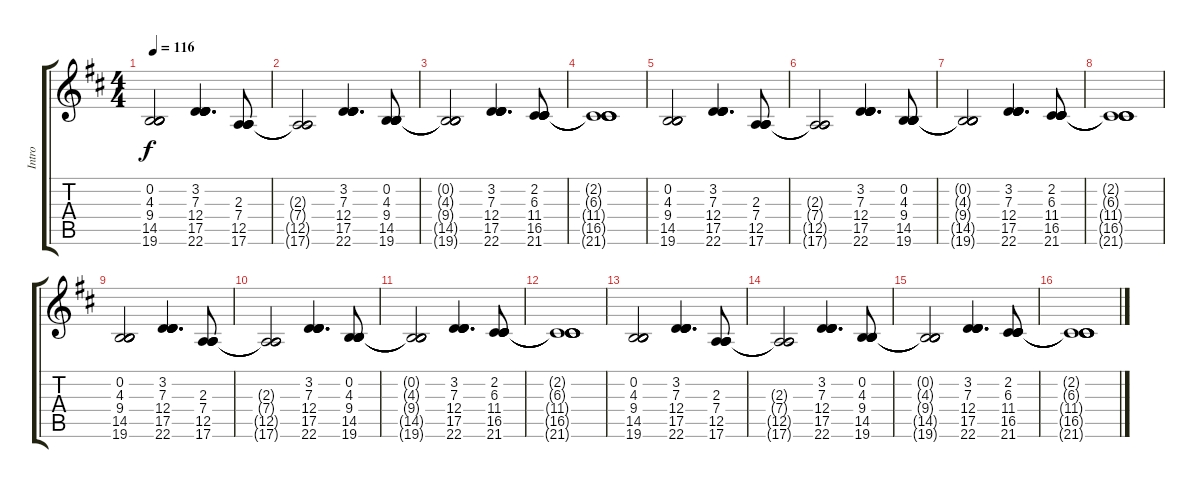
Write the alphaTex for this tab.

\track ("Intro" "Intro") {mute instrument stringensemble1}
\staff {score tabs}
\tuning (E4 B3 G3 D3 A2 E2) {hide}
\ts (4 4)
\tempo 116
\clef g2
\ks d
(0.2 4.3 9.4 14.5 19.6).2{dy f instrument stringensemble1} (3.2 7.3 12.4 17.5 22.6).4{d} (2.3 7.4 12.5 17.6).8 |
(2.3{t} 7.4{t} 12.5{t} 17.6{t}).2 (3.2 7.3 12.4 17.5 22.6).4{d} (0.2 4.3 9.4 14.5 19.6).8 |
(0.2{t} 4.3{t} 9.4{t} 14.5{t} 19.6{t}).2 (3.2 7.3 12.4 17.5 22.6).4{d} (2.2 6.3 11.4 16.5 21.6).8 |
(2.2{t} 6.3{t} 11.4{t} 16.5{t} 21.6{t}).1 |
(0.2 4.3 9.4 14.5 19.6).2 (3.2 7.3 12.4 17.5 22.6).4{d} (2.3 7.4 12.5 17.6).8 |
(2.3{t} 7.4{t} 12.5{t} 17.6{t}).2 (3.2 7.3 12.4 17.5 22.6).4{d} (0.2 4.3 9.4 14.5 19.6).8 |
(0.2{t} 4.3{t} 9.4{t} 14.5{t} 19.6{t}).2 (3.2 7.3 12.4 17.5 22.6).4{d} (2.2 6.3 11.4 16.5 21.6).8 |
(2.2{t} 6.3{t} 11.4{t} 16.5{t} 21.6{t}).1 |
(0.2 4.3 9.4 14.5 19.6).2 (3.2 7.3 12.4 17.5 22.6).4{d} (2.3 7.4 12.5 17.6).8 |
(2.3{t} 7.4{t} 12.5{t} 17.6{t}).2 (3.2 7.3 12.4 17.5 22.6).4{d} (0.2 4.3 9.4 14.5 19.6).8 |
(0.2{t} 4.3{t} 9.4{t} 14.5{t} 19.6{t}).2 (3.2 7.3 12.4 17.5 22.6).4{d} (2.2 6.3 11.4 16.5 21.6).8 |
(2.2{t} 6.3{t} 11.4{t} 16.5{t} 21.6{t}).1 |
(0.2 4.3 9.4 14.5 19.6).2 (3.2 7.3 12.4 17.5 22.6).4{d} (2.3 7.4 12.5 17.6).8 |
(2.3{t} 7.4{t} 12.5{t} 17.6{t}).2 (3.2 7.3 12.4 17.5 22.6).4{d} (0.2 4.3 9.4 14.5 19.6).8 |
(0.2{t} 4.3{t} 9.4{t} 14.5{t} 19.6{t}).2 (3.2 7.3 12.4 17.5 22.6).4{d} (2.2 6.3 11.4 16.5 21.6).8 |
(2.2{t} 6.3{t} 11.4{t} 16.5{t} 21.6{t}).1
